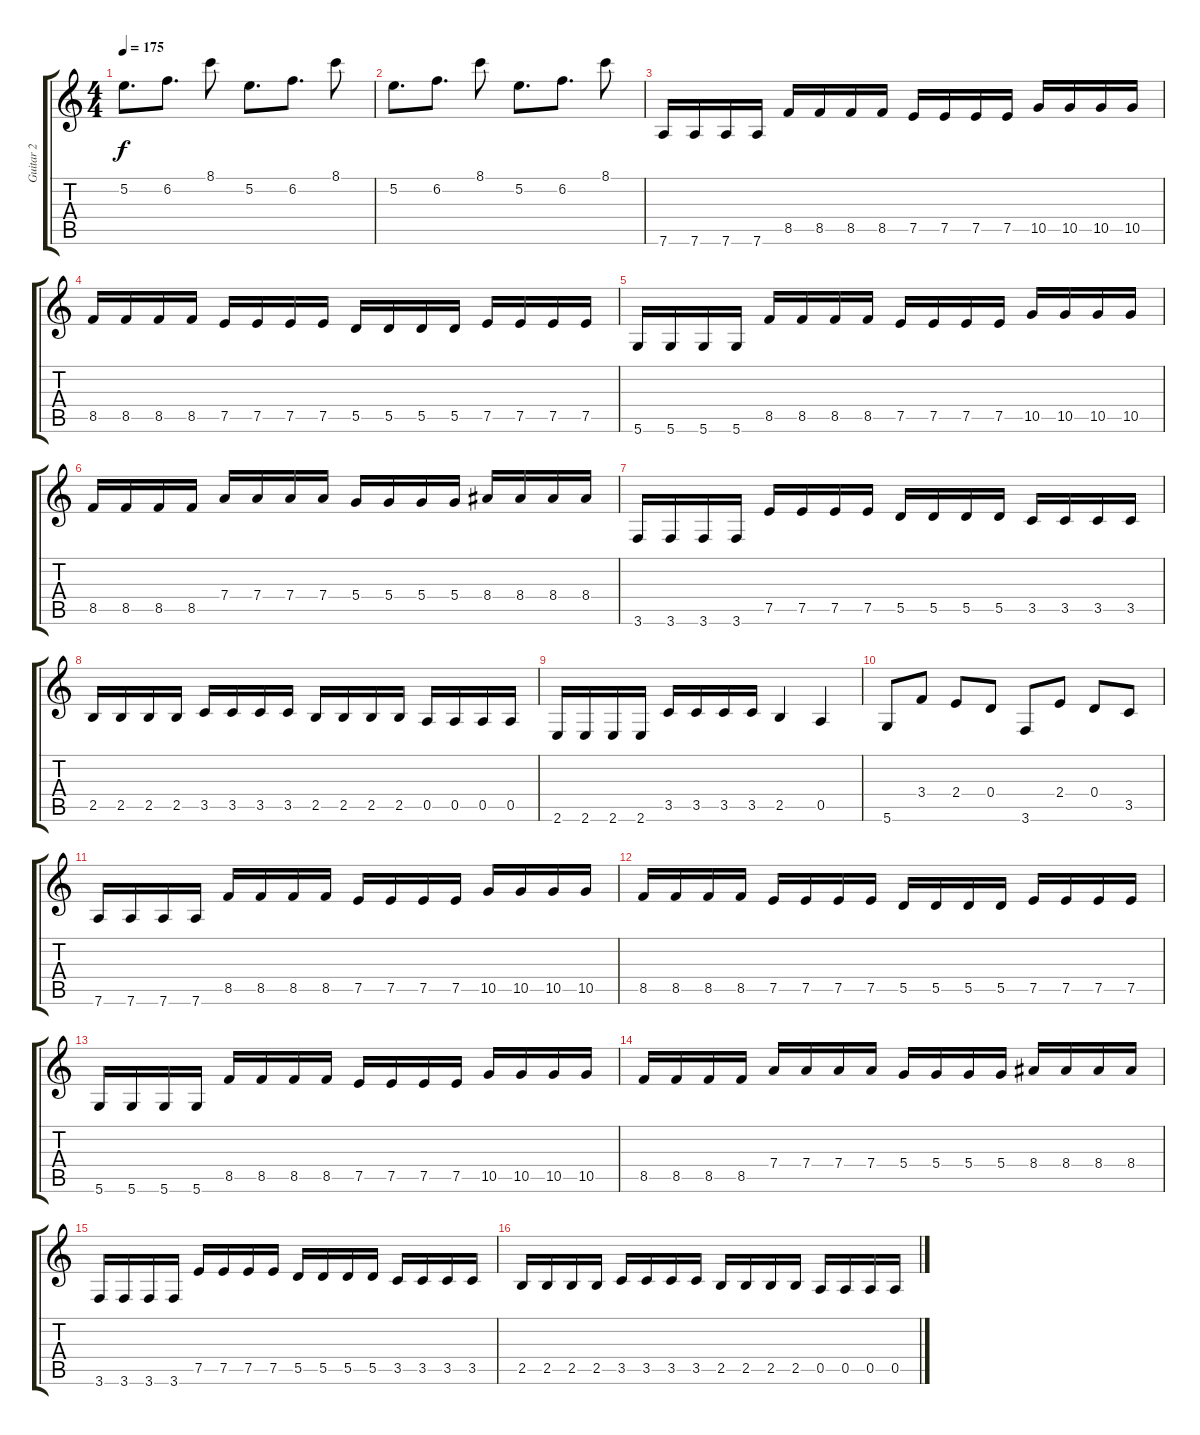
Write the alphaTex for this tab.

\track ("Guitar 2" "Guitar 2") {instrument distortionguitar}
\staff {score tabs}
\tuning (E4 B3 G3 D3 A2 D2) {hide}
\ts (4 4)
\tempo 175
\clef g2
\ks c
5.2.8{d dy f} 6.2.8{d} 8.1.8 5.2.8{d} 6.2.8{d} 8.1.8 |
5.2.8{d} 6.2.8{d} 8.1.8 5.2.8{d} 6.2.8{d} 8.1.8 |
7.6.16 7.6.16 7.6.16 7.6.16 8.5.16 8.5.16 8.5.16 8.5.16 7.5.16 7.5.16 7.5.16 7.5.16 10.5.16 10.5.16 10.5.16 10.5.16 |
8.5.16 8.5.16 8.5.16 8.5.16 7.5.16 7.5.16 7.5.16 7.5.16 5.5.16 5.5.16 5.5.16 5.5.16 7.5.16 7.5.16 7.5.16 7.5.16 |
5.6.16 5.6.16 5.6.16 5.6.16 8.5.16 8.5.16 8.5.16 8.5.16 7.5.16 7.5.16 7.5.16 7.5.16 10.5.16 10.5.16 10.5.16 10.5.16 |
8.5.16 8.5.16 8.5.16 8.5.16 7.4.16 7.4.16 7.4.16 7.4.16 5.4.16 5.4.16 5.4.16 5.4.16 8.4.16 8.4.16 8.4.16 8.4.16 |
3.6.16 3.6.16 3.6.16 3.6.16 7.5.16 7.5.16 7.5.16 7.5.16 5.5.16 5.5.16 5.5.16 5.5.16 3.5.16 3.5.16 3.5.16 3.5.16 |
2.5.16 2.5.16 2.5.16 2.5.16 3.5.16 3.5.16 3.5.16 3.5.16 2.5.16 2.5.16 2.5.16 2.5.16 0.5.16 0.5.16 0.5.16 0.5.16 |
2.6.16 2.6.16 2.6.16 2.6.16 3.5.16 3.5.16 3.5.16 3.5.16 2.5.4 0.5.4 |
5.6.8 3.4.8 2.4.8 0.4.8 3.6.8 2.4.8 0.4.8 3.5.8 |
7.6.16 7.6.16 7.6.16 7.6.16 8.5.16 8.5.16 8.5.16 8.5.16 7.5.16 7.5.16 7.5.16 7.5.16 10.5.16 10.5.16 10.5.16 10.5.16 |
8.5.16 8.5.16 8.5.16 8.5.16 7.5.16 7.5.16 7.5.16 7.5.16 5.5.16 5.5.16 5.5.16 5.5.16 7.5.16 7.5.16 7.5.16 7.5.16 |
5.6.16 5.6.16 5.6.16 5.6.16 8.5.16 8.5.16 8.5.16 8.5.16 7.5.16 7.5.16 7.5.16 7.5.16 10.5.16 10.5.16 10.5.16 10.5.16 |
8.5.16 8.5.16 8.5.16 8.5.16 7.4.16 7.4.16 7.4.16 7.4.16 5.4.16 5.4.16 5.4.16 5.4.16 8.4.16 8.4.16 8.4.16 8.4.16 |
3.6.16 3.6.16 3.6.16 3.6.16 7.5.16 7.5.16 7.5.16 7.5.16 5.5.16 5.5.16 5.5.16 5.5.16 3.5.16 3.5.16 3.5.16 3.5.16 |
2.5.16 2.5.16 2.5.16 2.5.16 3.5.16 3.5.16 3.5.16 3.5.16 2.5.16 2.5.16 2.5.16 2.5.16 0.5.16 0.5.16 0.5.16 0.5.16
